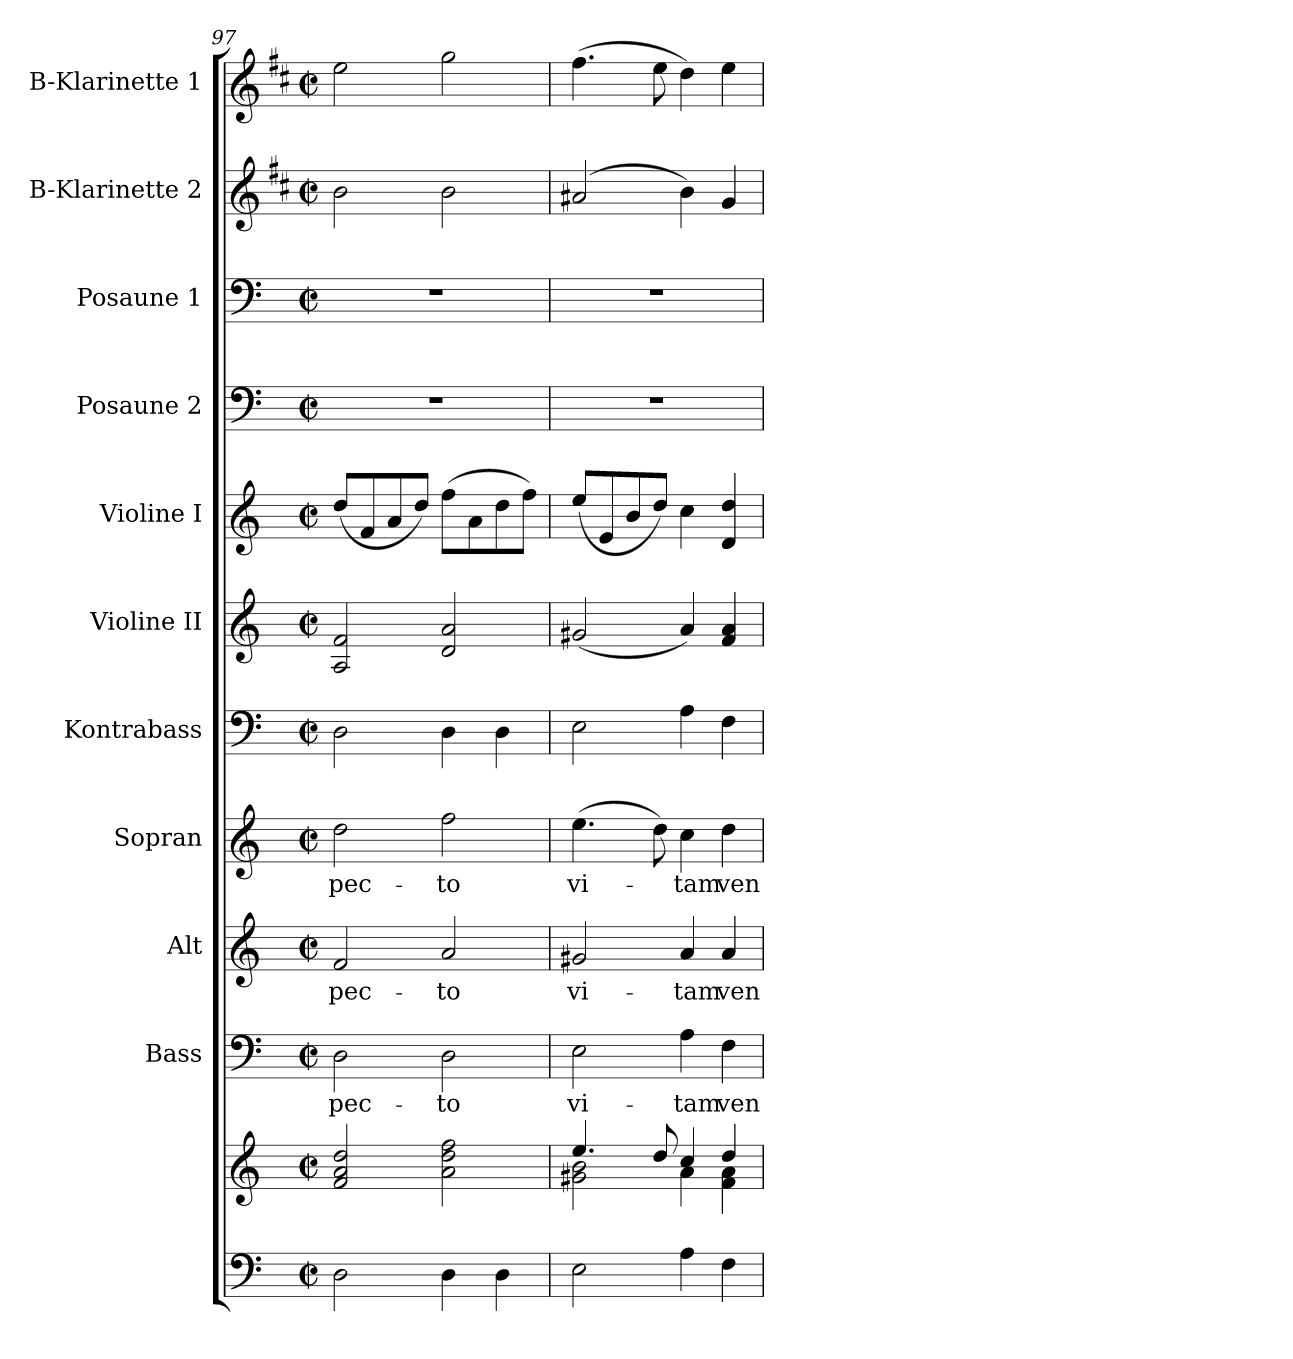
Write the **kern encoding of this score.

**kern	**kern	**kern	**text	**kern	**text	**kern	**text	**kern	**kern	**kern	**kern	**kern	**kern	**kern
*part11	*part11	*part10	*part10	*part9	*part9	*part8	*part8	*part7	*part6	*part5	*part4	*part3	*part2	*part1
*staff12	*staff11	*staff10	*staff10	*staff9	*staff9	*staff8	*staff8	*staff7	*staff6	*staff5	*staff4	*staff3	*staff2	*staff1
*	*	*I"Bass	*	*I"Alt	*	*I"Sopran	*	*I"Kontrabass	*I"Violine II	*I"Violine I	*I"Posaune 2	*I"Posaune 1	*I"B-Klarinette 2	*I"B-Klarinette 1
*	*	*I'B.	*	*I'A.	*	*I'S.	*	*I'Kb.	*I'Vl. II	*I'Vl. I	*I'Pos. 2	*I'Pos. 1	*I'B Kl. 2	*I'B Kl. 1
!!LO:PB:g=z
*clefF4	*clefG2	*clefF4	*	*clefG2	*	*clefG2	*	*clefF4	*clefG2	*clefG2	*clefF4	*clefF4	*clefG2	*clefG2
*	*	*	*	*	*	*	*	*ITrd7c12	*	*	*	*	*ITrd1c2	*ITrd1c2
*k[]	*k[]	*k[]	*	*k[]	*	*k[]	*	*k[]	*k[]	*k[]	*k[]	*k[]	*k[]	*k[]
*C:	*C:	*C:	*	*C:	*	*C:	*	*C:	*C:	*C:	*C:	*C:	*C:	*C:
*M2/2	*M2/2	*M2/2	*	*M2/2	*	*M2/2	*	*M2/2	*M2/2	*M2/2	*M2/2	*M2/2	*M2/2	*M2/2
*met(c|)	*met(c|)	*met(c|)	*	*met(c|)	*	*met(c|)	*	*met(c|)	*met(c|)	*met(c|)	*met(c|)	*met(c|)	*met(c|)	*met(c|)
=97	=97	=97	=97	=97	=97	=97	=97	=97	=97	=97	=97	=97	=97	=97
!	!	!	!LO:LY:b	!	!LO:LY:b	!	!LO:LY:b	!	!	!	!	!	!	!
2D\	2f/ 2a/ 2dd/	2D\	-pec-	2f/	-pec-	2dd\	-pec-	2DD\	2A/ 2f/	(<8dd/L	1r	1r	2a\	2dd\
.	.	.	.	.	.	.	.	.	.	8f/	.	.	.	.
.	.	.	.	.	.	.	.	.	.	8a/	.	.	.	.
.	.	.	.	.	.	.	.	.	.	8dd/J)	.	.	.	.
!	!	!	!LO:LY:b	!	!LO:LY:b	!	!LO:LY:b	!	!	!	!	!	!	!
4D\	2a\ 2dd\ 2ff\	2D\	-to	2a/	-to	2ff\	-to	4DD\	2d/ 2a/	(>8ff\L	.	.	2a\	2ff\
.	.	.	.	.	.	.	.	.	.	8a\	.	.	.	.
4D\	.	.	.	.	.	.	.	4DD\	.	8dd\	.	.	.	.
.	.	.	.	.	.	.	.	.	.	8ff\J)	.	.	.	.
=98	=98	=98	=98	=98	=98	=98	=98	=98	=98	=98	=98	=98	=98	=98
*	*^	*	*	*	*	*	*	*	*	*	*	*	*	*
!	!	!	!	!LO:LY:b	!	!LO:LY:b	!	!LO:LY:b	!	!	!	!	!	!	!
2E\	4.ee/	2g#X\ 2b\	2E\	vi-	2g#X/	vi-	(>4.ee\	vi-	2EE\	(<2g#X/	(<8ee/L	1r	1r	(2g#X/	(>4.ee\
.	.	.	.	.	.	.	.	.	.	.	8e/	.	.	.	.
.	.	.	.	.	.	.	.	.	.	.	8b/	.	.	.	.
.	8dd/	.	.	.	.	.	8dd\)	.	.	.	8dd/J)	.	.	.	8dd\
!	!	!	!	!LO:LY:b	!	!LO:LY:b	!	!LO:LY:b	!	!	!	!	!	!	!
4A\	4cc/	4a\	4A\	-tam	4a/	-tam	4cc\	-tam	4AA\	4a/)	4cc\	.	.	4a\)	4cc\)
!	!	!	!	!LO:LY:b	!	!LO:LY:b	!	!LO:LY:b	!	!	!	!	!	!	!
4F\	4dd/	4f\ 4a\	4F\	ven-	4a/	ven-	4dd\	ven-	4FF\	4f/ 4a/	4d/ 4dd/	.	.	4f/	4dd\
*	*v	*v	*	*	*	*	*	*	*	*	*	*	*	*	*
=	=	=	=	=	=	=	=	=	=	=	=	=	=	=
*-	*-	*-	*-	*-	*-	*-	*-	*-	*-	*-	*-	*-	*-	*-
